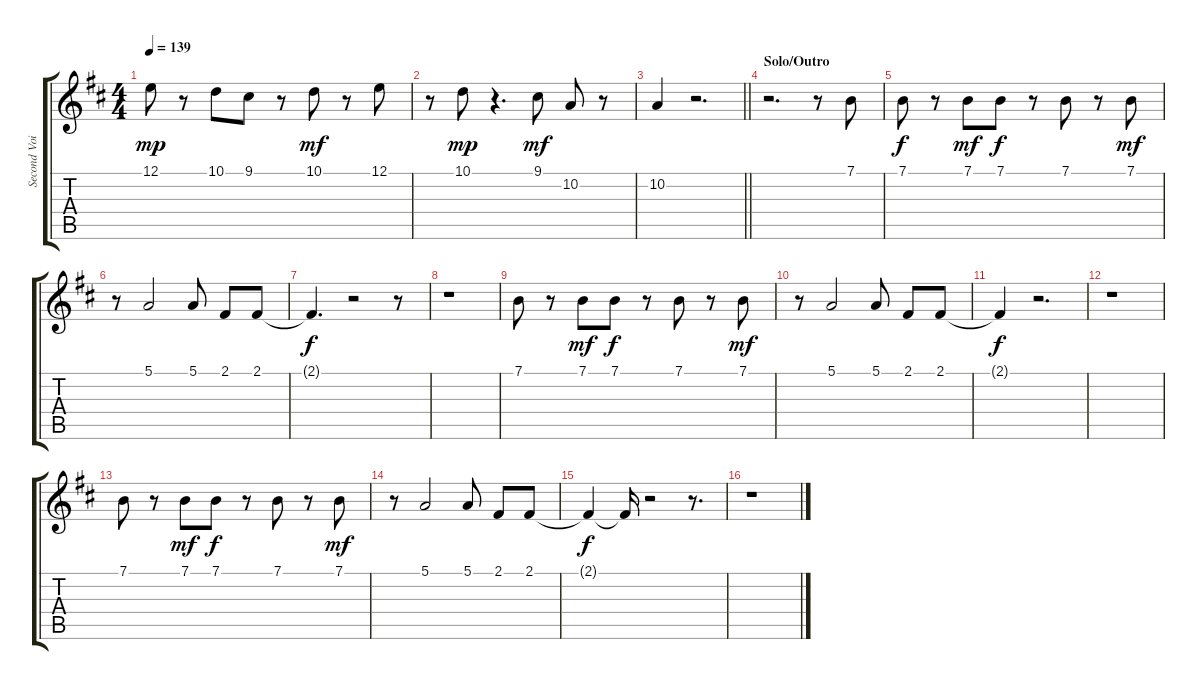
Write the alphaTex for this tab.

\track ("Second Voice" "Second Voi") {instrument sopranosax}
\staff {score tabs}
\tuning (E4 B3 G3 D3 A2 E2) {hide}
\ts (4 4)
\tempo 139
\clef g2
\ks d
12.1.8{dy mp} r.8 10.1.8 9.1.8 r.8 10.1.8{dy mf} r.8 12.1.8 |
r.8 10.1.8{dy mp} r.4{d} 9.1.8{dy mf} 10.2.8 r.8 |
\barLineRight lightlight
10.2.4 r.2{d} |
\section ("" "Solo/Outro")
r.2{d} r.8 7.1.8 |
7.1.8{dy f} r.8 7.1.8{dy mf} 7.1.8{dy f} r.8 7.1.8 r.8 7.1.8{dy mf} |
r.8 5.1.2 5.1.8 2.1.8 2.1.8 |
2.1{t}.4{d dy f} r.2 r.8 |
r.1 |
7.1.8 r.8 7.1.8{dy mf} 7.1.8{dy f} r.8 7.1.8 r.8 7.1.8{dy mf} |
r.8 5.1.2 5.1.8 2.1.8 2.1.8 |
2.1{t}.4{dy f} r.2{d} |
r.1 |
7.1.8 r.8 7.1.8{dy mf} 7.1.8{dy f} r.8 7.1.8 r.8 7.1.8{dy mf} |
r.8 5.1.2 5.1.8 2.1.8 2.1.8 |
2.1{t}.4{dy f} 2.1{t}.16 r.2 r.8{d} |
r.1
